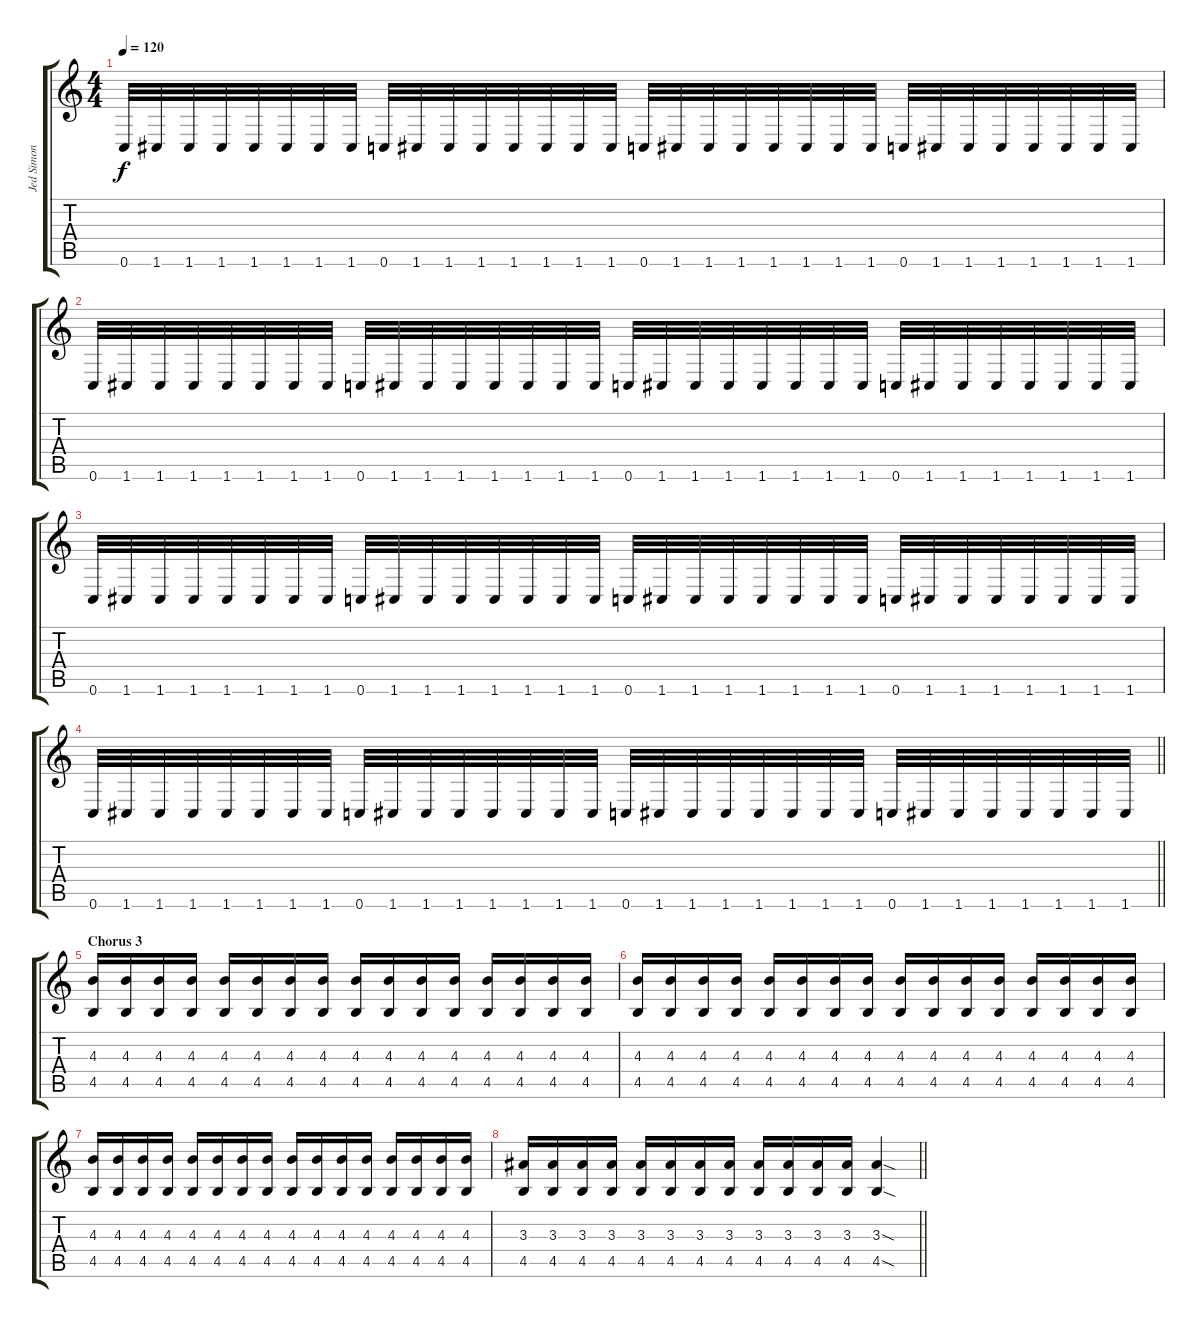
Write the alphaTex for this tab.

\track ("Jed Simon" "Jed Simon") {instrument overdrivenguitar}
\staff {score tabs}
\tuning (E4 C4 G3 C3 G2 C2) {hide}
\ts (4 4)
\tempo 120
\clef g2
\ks c
0.6.32{dy f} 1.6.32 1.6.32 1.6.32 1.6.32 1.6.32 1.6.32 1.6.32 0.6.32 1.6.32 1.6.32 1.6.32 1.6.32 1.6.32 1.6.32 1.6.32 0.6.32 1.6.32 1.6.32 1.6.32 1.6.32 1.6.32 1.6.32 1.6.32 0.6.32 1.6.32 1.6.32 1.6.32 1.6.32 1.6.32 1.6.32 1.6.32 |
0.6.32 1.6.32 1.6.32 1.6.32 1.6.32 1.6.32 1.6.32 1.6.32 0.6.32 1.6.32 1.6.32 1.6.32 1.6.32 1.6.32 1.6.32 1.6.32 0.6.32 1.6.32 1.6.32 1.6.32 1.6.32 1.6.32 1.6.32 1.6.32 0.6.32 1.6.32 1.6.32 1.6.32 1.6.32 1.6.32 1.6.32 1.6.32 |
0.6.32 1.6.32 1.6.32 1.6.32 1.6.32 1.6.32 1.6.32 1.6.32 0.6.32 1.6.32 1.6.32 1.6.32 1.6.32 1.6.32 1.6.32 1.6.32 0.6.32 1.6.32 1.6.32 1.6.32 1.6.32 1.6.32 1.6.32 1.6.32 0.6.32 1.6.32 1.6.32 1.6.32 1.6.32 1.6.32 1.6.32 1.6.32 |
\barLineRight lightlight
0.6.32 1.6.32 1.6.32 1.6.32 1.6.32 1.6.32 1.6.32 1.6.32 0.6.32 1.6.32 1.6.32 1.6.32 1.6.32 1.6.32 1.6.32 1.6.32 0.6.32 1.6.32 1.6.32 1.6.32 1.6.32 1.6.32 1.6.32 1.6.32 0.6.32 1.6.32 1.6.32 1.6.32 1.6.32 1.6.32 1.6.32 1.6.32 |
\section ("" "Chorus 3")
(4.3 4.5).16 (4.3 4.5).16 (4.3 4.5).16 (4.3 4.5).16 (4.3 4.5).16 (4.3 4.5).16 (4.3 4.5).16 (4.3 4.5).16 (4.3 4.5).16 (4.3 4.5).16 (4.3 4.5).16 (4.3 4.5).16 (4.3 4.5).16 (4.3 4.5).16 (4.3 4.5).16 (4.3 4.5).16 |
(4.3 4.5).16 (4.3 4.5).16 (4.3 4.5).16 (4.3 4.5).16 (4.3 4.5).16 (4.3 4.5).16 (4.3 4.5).16 (4.3 4.5).16 (4.3 4.5).16 (4.3 4.5).16 (4.3 4.5).16 (4.3 4.5).16 (4.3 4.5).16 (4.3 4.5).16 (4.3 4.5).16 (4.3 4.5).16 |
(4.3 4.5).16 (4.3 4.5).16 (4.3 4.5).16 (4.3 4.5).16 (4.3 4.5).16 (4.3 4.5).16 (4.3 4.5).16 (4.3 4.5).16 (4.3 4.5).16 (4.3 4.5).16 (4.3 4.5).16 (4.3 4.5).16 (4.3 4.5).16 (4.3 4.5).16 (4.3 4.5).16 (4.3 4.5).16 |
\barLineRight lightlight
(3.3 4.5).16 (3.3 4.5).16 (3.3 4.5).16 (3.3 4.5).16 (3.3 4.5).16 (3.3 4.5).16 (3.3 4.5).16 (3.3 4.5).16 (3.3 4.5).16 (3.3 4.5).16 (3.3 4.5).16 (3.3 4.5).16 (3.3{sod} 4.5{sod}).4
